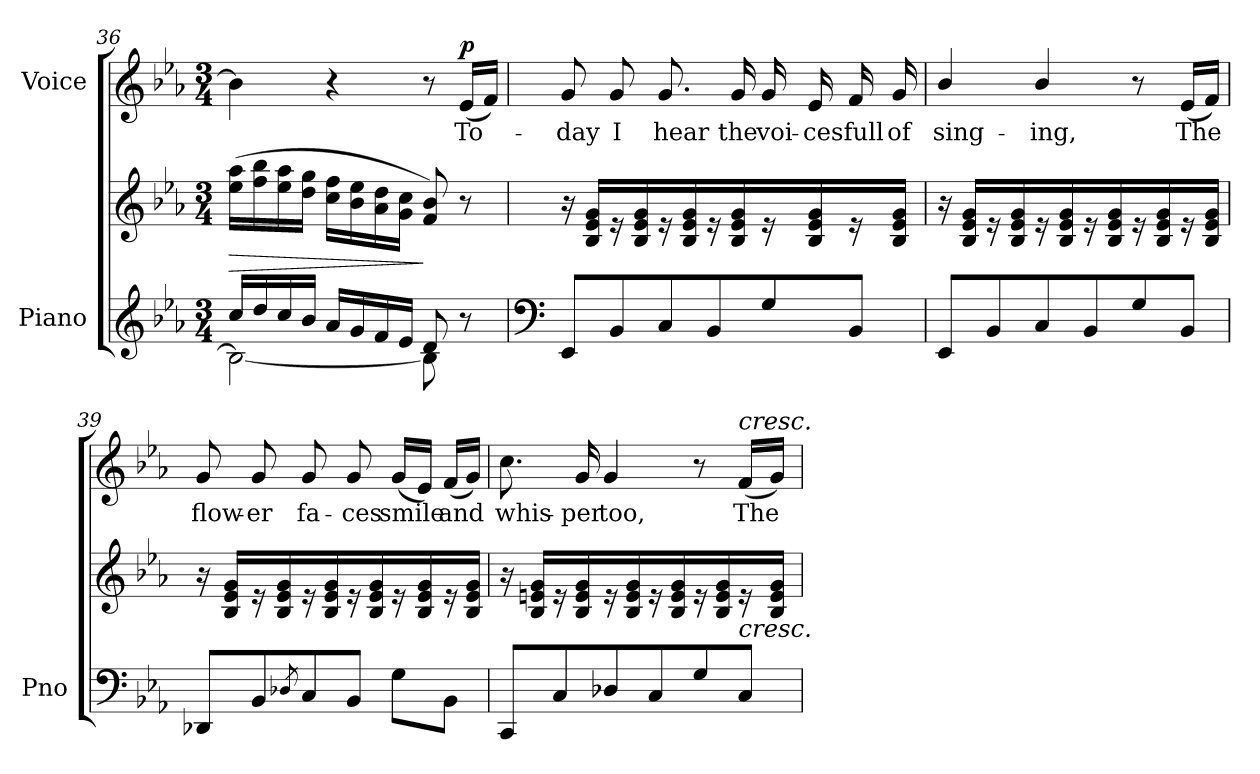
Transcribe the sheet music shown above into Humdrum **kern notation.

**kern	**kern	**dynam	**kern	**text	**dynam
*part2	*part2	*part2	*part1	*part1	*part1
*staff3	*staff2	*staff2/3	*staff1	*staff1	*staff1
*I"Piano	*	*	*I"Voice	*	*
*I'Pno	*	*	*	*	*
*clefG2	*clefG2	*	*clefG2	*	*
*k[b-e-a-]	*k[b-e-a-]	*	*k[b-e-a-]	*	*
*M3/4	*M3/4	*	*M3/4	*	*
=36	=36	=36	=36	=36	=36
*^	*	*	*	*	*
!	!	!	!LO:HP:b	!	!	!
16cc/LL	2B-\_	(16ee-\ 16aa-\LL	>	4b-\]	.	.
16dd/	.	16ff\ 16bb-\	.	.	.	.
16cc/	.	16ee-\ 16aa-\	.	.	.	.
16b-/JJ	.	16dd\ 16gg\JJ	.	.	.	.
16a-/LL	.	16cc\ 16ff\LL	.	4r	.	.
16g/	.	16b-\ 16ee-\	.	.	.	.
16f/	.	16a-\ 16dd\	.	.	.	.
16e-/JJ	.	16g\ 16cc\JJ	.	.	.	.
8d/	8B-\]	8f/ 8b-/)	]	8r	.	.
!	!	!	!	!	!	!LO:DY:a
8r	8ryy	8r	.	(16e-/LL	To-	p
.	.	.	.	16f/JJ)	.	.
*v	*v	*	*	*	*	*
=37	=37	=37	=37	=37	=37
*clefF4	*	*	*	*	*
8EE-/L	16r	.	8g/	day	.
.	16B-/ 16e-/ 16g/LL	.	.	.	.
8BB-/	16r	.	8g/	I	.
.	16B-/ 16e-/ 16g/	.	.	.	.
8C/	16r	.	8.g/	hear	.
.	16B-/ 16e-/ 16g/	.	.	.	.
8BB-/	16r	.	.	.	.
.	16B-/ 16e-/ 16g/	.	16g/	the	.
8G/	16r	.	16g/	voi-	.
.	16B-/ 16e-/ 16g/	.	16e-/	-ces	.
8BB-/J	16r	.	16f/	full	.
.	16B-/ 16e-/ 16g/JJ	.	16g/	of	.
=38	=38	=38	=38	=38	=38
8EE-/L	16r	.	4b-/	sing-	.
.	16B-/ 16e-/ 16g/LL	.	.	.	.
8BB-/	16r	.	.	.	.
.	16B-/ 16e-/ 16g/	.	.	.	.
8C/	16r	.	4b-/	-ing,	.
.	16B-/ 16e-/ 16g/	.	.	.	.
8BB-/	16r	.	.	.	.
.	16B-/ 16e-/ 16g/	.	.	.	.
8G\	16r	.	8r	.	.
.	16B-/ 16e-/ 16g/	.	.	.	.
8BB-/J	16r	.	(16e-/LL	The	.
.	16B-/ 16e-/ 16g/JJ	.	16f/JJ)	.	.
=39	=39	=39	=39	=39	=39
8DD-X/L	16r	.	8g/	flow-	.
.	16B-/ 16e-/ 16g/LL	.	.	.	.
8BB-/	16r	.	8g/	-er	.
.	16B-/ 16e-/ 16g/	.	.	.	.
8qD-X/	.	.	.	.	.
8C/	16r	.	8g/	fa-	.
.	16B-/ 16e-/ 16g/	.	.	.	.
8BB-/J	16r	.	8g/	-ces	.
.	16B-/ 16e-/ 16g/	.	.	.	.
8G\L	16r	.	(16g/LL	smile	.
.	16B-/ 16e-/ 16g/	.	16e-/JJ)	.	.
8BB-\J	16r	.	(16f/LL	and	.
.	16B-/ 16e-/ 16g/JJ	.	16g/JJ)	.	.
=40	=40	=40	=40	=40	=40
8CC/L	16r	.	8.cc\	whis-	.
.	16B-/ 16en/ 16g/LL	.	.	.	.
8C/	16r	.	.	.	.
.	16B-/ 16e/ 16g/	.	16g/	-per	.
8D-X\	16r	.	4g/	too,	.
.	16B-/ 16e/ 16g/	.	.	.	.
8C/	16r	.	.	.	.
.	16B-/ 16e/ 16g/	.	.	.	.
8G\	16r	.	8r	.	.
.	16B-/ 16e/ 16g/	.	.	.	.
!	!	!	!LO:TX:a:i:t=cresc.	!	!
!	!LO:TX:b:i:t=cresc.	!	!	!	!
8C/J	16r	.	(16f/LL	The	.
.	16B-/ 16e/ 16g/JJ	.	16g/JJ)	.	.
=	=	=	=	=	=
*-	*-	*-	*-	*-	*-
